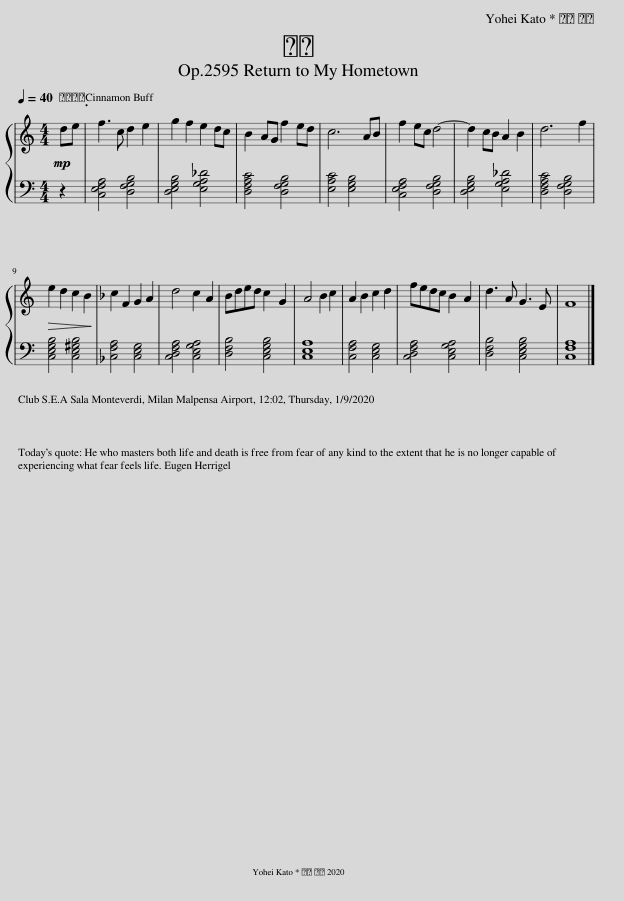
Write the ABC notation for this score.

X:1
%%score { 1 | 2 }
L:1/8
Q:1/4=40
M:4/4
I:linebreak $
K:C
V:1 treble
V:2 bass
V:1
!mp! de | f3 c d2 e2 | g2 f2 e2 dc | B2 AG f2 ed | c6 AB | %5
 f2 ec d4- | d2 cB A2 B2 | d6 f2 |$!>(! e2 d2 c2 B2!>)! |[K:F] c2 F2 G2 A2 | %10
 d4 c2 A2 | Bded c2 G2 | A4 B2 c2 | A2 B2 c2 d2 | fedc B2 A2 | %15
 d3 A G3 E | F8 |] %17
V:2
 z2 | [C,E,F,A,]4 [D,F,G,B,]4 | [D,E,G,B,]4 [E,G,A,_D]4 | [D,F,A,C]4 [D,F,G,B,]4 | [E,A,C]4 [E,G,B,]4 | %5
 [C,E,F,A,]4 [D,F,G,B,]4 | [D,E,G,B,]4 [E,G,A,_D]4 | [D,F,A,C]4 [D,F,G,B,]4 |$ [C,E,G,B,]4 [C,E,^G,B,]4 |[K:F] [C,F,A,]4 [C,E,G,]4 | %10
 [C,D,F,A,]4 [C,E,G,A,]4 | [D,F,B,]4 [C,E,G,B,]4 | [C,E,A,]8 | [C,F,A,]4 [C,E,G,]4 | [C,D,F,A,]4 [C,E,G,A,]4 | %15
 [D,F,B,]4 [C,E,G,B,]4 | [C,F,A,]8 |] %17
